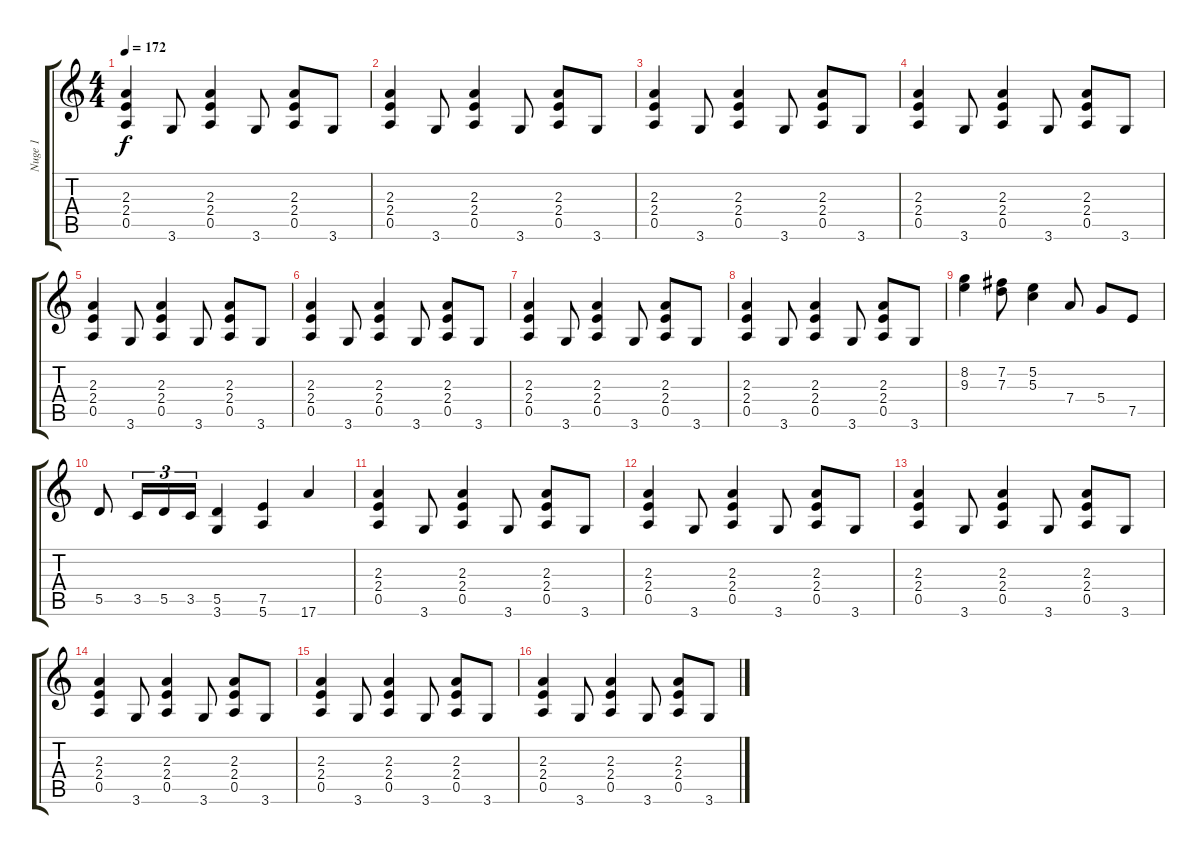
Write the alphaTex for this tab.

\track ("Nuge 1" "Nuge 1") {instrument overdrivenguitar}
\staff {score tabs}
\tuning (E4 B3 G3 D3 A2 E2) {hide}
\ts (4 4)
\tempo 172
\clef g2
\ks c
(2.3 2.4 0.5).4{dy f} 3.6.8 (2.3 2.4 0.5).4 3.6.8 (2.3 2.4 0.5).8 3.6.8 |
(2.3 2.4 0.5).4 3.6.8 (2.3 2.4 0.5).4 3.6.8 (2.3 2.4 0.5).8 3.6.8 |
(2.3 2.4 0.5).4 3.6.8 (2.3 2.4 0.5).4 3.6.8 (2.3 2.4 0.5).8 3.6.8 |
(2.3 2.4 0.5).4 3.6.8 (2.3 2.4 0.5).4 3.6.8 (2.3 2.4 0.5).8 3.6.8 |
(2.3 2.4 0.5).4 3.6.8 (2.3 2.4 0.5).4 3.6.8 (2.3 2.4 0.5).8 3.6.8 |
(2.3 2.4 0.5).4 3.6.8 (2.3 2.4 0.5).4 3.6.8 (2.3 2.4 0.5).8 3.6.8 |
(2.3 2.4 0.5).4 3.6.8 (2.3 2.4 0.5).4 3.6.8 (2.3 2.4 0.5).8 3.6.8 |
(2.3 2.4 0.5).4 3.6.8 (2.3 2.4 0.5).4 3.6.8 (2.3 2.4 0.5).8 3.6.8 |
(8.2 9.3).4 (7.2 7.3).8 (5.2 5.3).4 7.4.8 5.4.8 7.5.8 |
5.5.8 3.5.16{tu (3 2)} 5.5.16{tu (3 2)} 3.5.16{tu (3 2)} (5.5 3.6).4 (7.5 5.6).4 17.6.4 |
(2.3 2.4 0.5).4 3.6.8 (2.3 2.4 0.5).4 3.6.8 (2.3 2.4 0.5).8 3.6.8 |
(2.3 2.4 0.5).4 3.6.8 (2.3 2.4 0.5).4 3.6.8 (2.3 2.4 0.5).8 3.6.8 |
(2.3 2.4 0.5).4 3.6.8 (2.3 2.4 0.5).4 3.6.8 (2.3 2.4 0.5).8 3.6.8 |
(2.3 2.4 0.5).4 3.6.8 (2.3 2.4 0.5).4 3.6.8 (2.3 2.4 0.5).8 3.6.8 |
(2.3 2.4 0.5).4 3.6.8 (2.3 2.4 0.5).4 3.6.8 (2.3 2.4 0.5).8 3.6.8 |
(2.3 2.4 0.5).4 3.6.8 (2.3 2.4 0.5).4 3.6.8 (2.3 2.4 0.5).8 3.6.8
